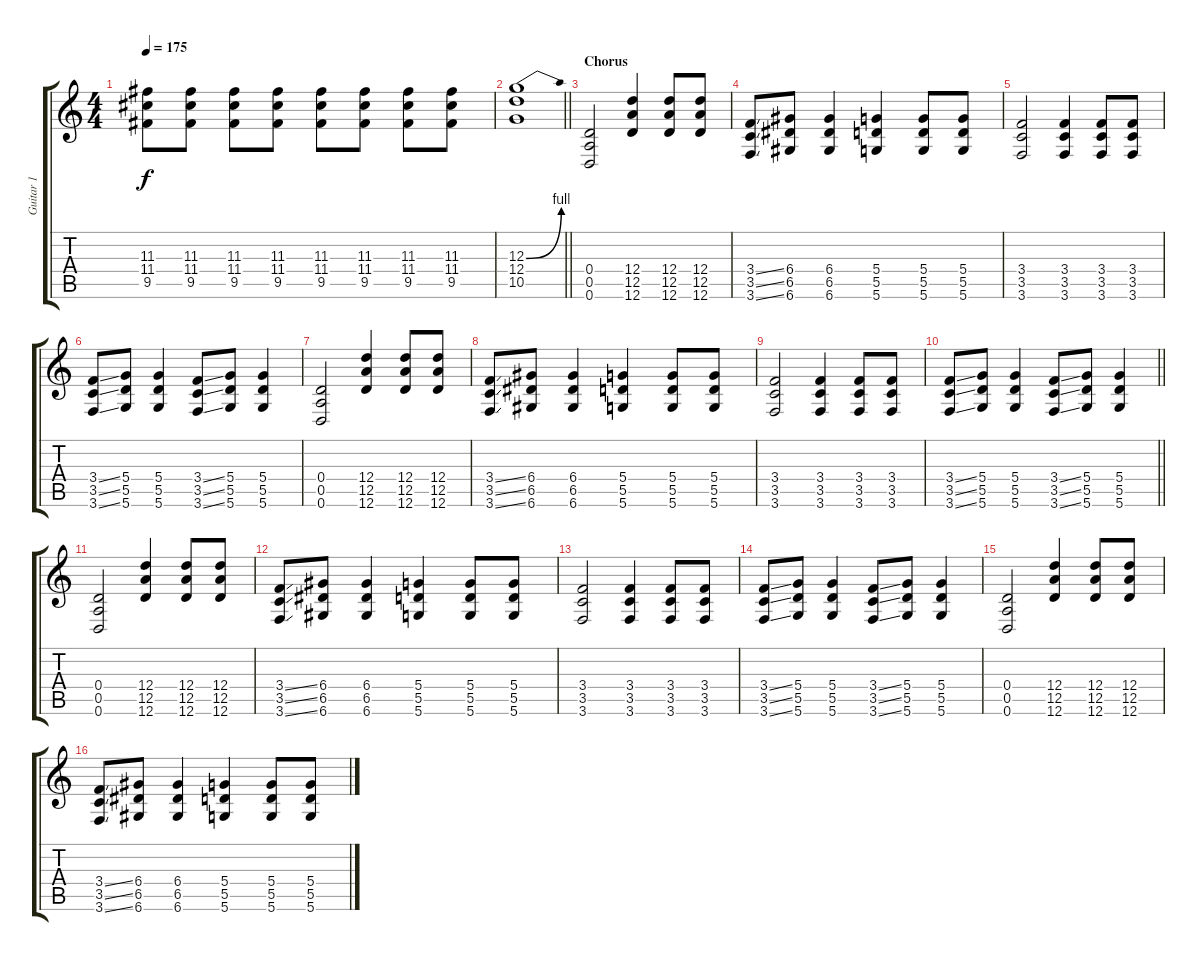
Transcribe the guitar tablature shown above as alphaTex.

\track ("Guitar 1" "Guitar 1") {instrument distortionguitar}
\staff {score tabs}
\tuning (E4 B3 G3 D3 A2 D2) {hide}
\ts (4 4)
\tempo 175
\clef g2
\ks c
(11.3 11.4 9.5).8{dy f} (11.3 11.4 9.5).8 (11.3 11.4 9.5).8 (11.3 11.4 9.5).8 (11.3 11.4 9.5).8 (11.3 11.4 9.5).8 (11.3 11.4 9.5).8 (11.3 11.4 9.5).8 |
\barLineRight lightlight
(12.3{be (bend 0 0 60 4)} 12.4 10.5).1 |
\section ("" "Chorus")
(0.4 0.5 0.6).2 (12.4 12.5 12.6).4 (12.4 12.5 12.6).8 (12.4 12.5 12.6).8 |
(3.4{ss} 3.5{ss} 3.6{ss}).8 (6.4 6.5 6.6).8 (6.4 6.5 6.6).4 (5.4 5.5 5.6).4 (5.4 5.5 5.6).8 (5.4 5.5 5.6).8 |
(3.4 3.5 3.6).2 (3.4 3.5 3.6).4 (3.4 3.5 3.6).8 (3.4 3.5 3.6).8 |
(3.4{ss} 3.5{ss} 3.6{ss}).8 (5.4 5.5 5.6).8 (5.4 5.5 5.6).4 (3.4{ss} 3.5{ss} 3.6{ss}).8 (5.4 5.5 5.6).8 (5.4 5.5 5.6).4 |
(0.4 0.5 0.6).2 (12.4 12.5 12.6).4 (12.4 12.5 12.6).8 (12.4 12.5 12.6).8 |
(3.4{ss} 3.5{ss} 3.6{ss}).8 (6.4 6.5 6.6).8 (6.4 6.5 6.6).4 (5.4 5.5 5.6).4 (5.4 5.5 5.6).8 (5.4 5.5 5.6).8 |
(3.4 3.5 3.6).2 (3.4 3.5 3.6).4 (3.4 3.5 3.6).8 (3.4 3.5 3.6).8 |
\barLineRight lightlight
(3.4{ss} 3.5{ss} 3.6{ss}).8 (5.4 5.5 5.6).8 (5.4 5.5 5.6).4 (3.4{ss} 3.5{ss} 3.6{ss}).8 (5.4 5.5 5.6).8 (5.4 5.5 5.6).4 |
(0.4 0.5 0.6).2 (12.4 12.5 12.6).4 (12.4 12.5 12.6).8 (12.4 12.5 12.6).8 |
(3.4{ss} 3.5{ss} 3.6{ss}).8 (6.4 6.5 6.6).8 (6.4 6.5 6.6).4 (5.4 5.5 5.6).4 (5.4 5.5 5.6).8 (5.4 5.5 5.6).8 |
(3.4 3.5 3.6).2 (3.4 3.5 3.6).4 (3.4 3.5 3.6).8 (3.4 3.5 3.6).8 |
(3.4{ss} 3.5{ss} 3.6{ss}).8 (5.4 5.5 5.6).8 (5.4 5.5 5.6).4 (3.4{ss} 3.5{ss} 3.6{ss}).8 (5.4 5.5 5.6).8 (5.4 5.5 5.6).4 |
(0.4 0.5 0.6).2 (12.4 12.5 12.6).4 (12.4 12.5 12.6).8 (12.4 12.5 12.6).8 |
(3.4{ss} 3.5{ss} 3.6{ss}).8 (6.4 6.5 6.6).8 (6.4 6.5 6.6).4 (5.4 5.5 5.6).4 (5.4 5.5 5.6).8 (5.4 5.5 5.6).8
